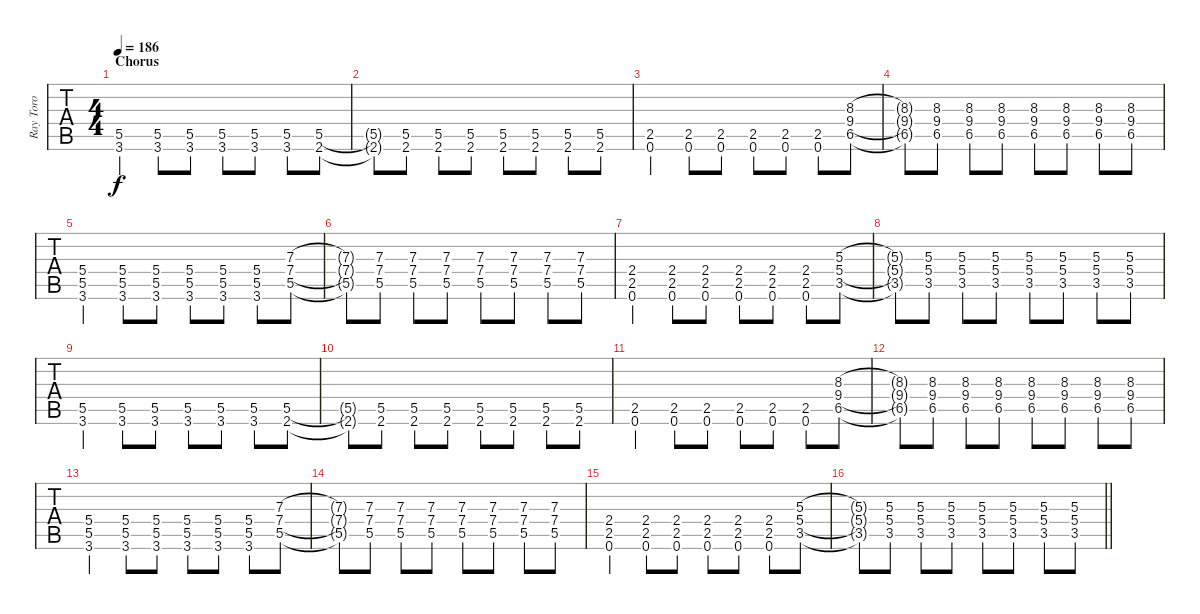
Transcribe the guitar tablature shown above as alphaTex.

\track ("Ray Toro" "Ray Toro") {instrument distortionguitar}
\staff {tabs}
\tuning (E4 B3 G3 D3 A2 E2) {hide}
\ts (4 4)
\section ("" "Chorus")
\tempo 186
\clef g2
\ks c
(5.5 3.6).4{dy f} (5.5 3.6).8 (5.5 3.6).8 (5.5 3.6).8 (5.5 3.6).8 (5.5 3.6).8 (5.5 2.6).8 |
(5.5{t} 2.6{t}).8 (5.5 2.6).8 (5.5 2.6).8 (5.5 2.6).8 (5.5 2.6).8 (5.5 2.6).8 (5.5 2.6).8 (5.5 2.6).8 |
(2.5 0.6).4 (2.5 0.6).8 (2.5 0.6).8 (2.5 0.6).8 (2.5 0.6).8 (2.5 0.6).8 (8.3 9.4 6.5).8 |
(8.3{t} 9.4{t} 6.5{t}).8 (8.3 9.4 6.5).8 (8.3 9.4 6.5).8 (8.3 9.4 6.5).8 (8.3 9.4 6.5).8 (8.3 9.4 6.5).8 (8.3 9.4 6.5).8 (8.3 9.4 6.5).8 |
(5.4 5.5 3.6).4 (5.4 5.5 3.6).8 (5.4 5.5 3.6).8 (5.4 5.5 3.6).8 (5.4 5.5 3.6).8 (5.4 5.5 3.6).8 (7.3 7.4 5.5).8 |
(7.3{t} 7.4{t} 5.5{t}).8 (7.3 7.4 5.5).8 (7.3 7.4 5.5).8 (7.3 7.4 5.5).8 (7.3 7.4 5.5).8 (7.3 7.4 5.5).8 (7.3 7.4 5.5).8 (7.3 7.4 5.5).8 |
(2.4 2.5 0.6).4 (2.4 2.5 0.6).8 (2.4 2.5 0.6).8 (2.4 2.5 0.6).8 (2.4 2.5 0.6).8 (2.4 2.5 0.6).8 (5.3 5.4 3.5).8 |
(5.3{t} 5.4{t} 3.5{t}).8 (5.3 5.4 3.5).8 (5.3 5.4 3.5).8 (5.3 5.4 3.5).8 (5.3 5.4 3.5).8 (5.3 5.4 3.5).8 (5.3 5.4 3.5).8 (5.3 5.4 3.5).8 |
(5.5 3.6).4 (5.5 3.6).8 (5.5 3.6).8 (5.5 3.6).8 (5.5 3.6).8 (5.5 3.6).8 (5.5 2.6).8 |
(5.5{t} 2.6{t}).8 (5.5 2.6).8 (5.5 2.6).8 (5.5 2.6).8 (5.5 2.6).8 (5.5 2.6).8 (5.5 2.6).8 (5.5 2.6).8 |
(2.5 0.6).4 (2.5 0.6).8 (2.5 0.6).8 (2.5 0.6).8 (2.5 0.6).8 (2.5 0.6).8 (8.3 9.4 6.5).8 |
(8.3{t} 9.4{t} 6.5{t}).8 (8.3 9.4 6.5).8 (8.3 9.4 6.5).8 (8.3 9.4 6.5).8 (8.3 9.4 6.5).8 (8.3 9.4 6.5).8 (8.3 9.4 6.5).8 (8.3 9.4 6.5).8 |
(5.4 5.5 3.6).4 (5.4 5.5 3.6).8 (5.4 5.5 3.6).8 (5.4 5.5 3.6).8 (5.4 5.5 3.6).8 (5.4 5.5 3.6).8 (7.3 7.4 5.5).8 |
(7.3{t} 7.4{t} 5.5{t}).8 (7.3 7.4 5.5).8 (7.3 7.4 5.5).8 (7.3 7.4 5.5).8 (7.3 7.4 5.5).8 (7.3 7.4 5.5).8 (7.3 7.4 5.5).8 (7.3 7.4 5.5).8 |
(2.4 2.5 0.6).4 (2.4 2.5 0.6).8 (2.4 2.5 0.6).8 (2.4 2.5 0.6).8 (2.4 2.5 0.6).8 (2.4 2.5 0.6).8 (5.3 5.4 3.5).8 |
\barLineRight lightlight
(5.3{t} 5.4{t} 3.5{t}).8 (5.3 5.4 3.5).8 (5.3 5.4 3.5).8 (5.3 5.4 3.5).8 (5.3 5.4 3.5).8 (5.3 5.4 3.5).8 (5.3 5.4 3.5).8 (5.3 5.4 3.5).8
